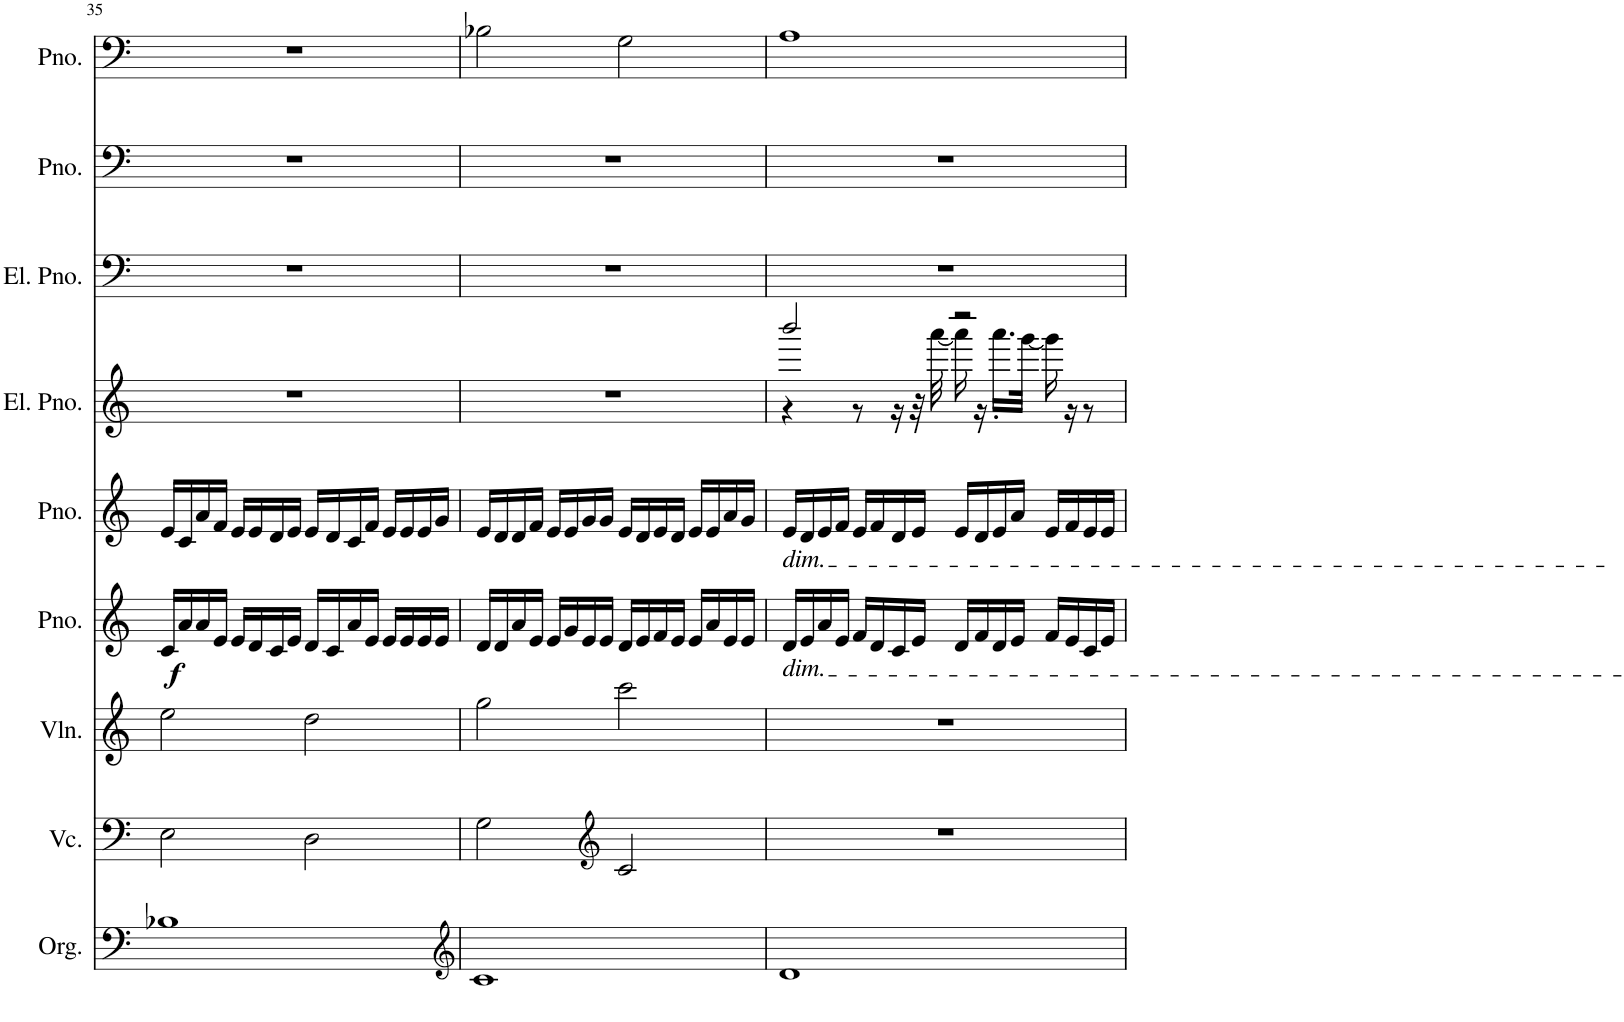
**kern	**kern	**kern	**kern	**dynam	**kern	**kern	**kern	**kern	**kern	**kern	**kern
*part11	*part10	*part9	*part8	*part8	*part7	*part6	*part5	*part4	*part3	*part2	*part1
*staff11	*staff10	*staff9	*staff8	*staff8	*staff7	*staff6	*staff5	*staff4	*staff3	*staff2	*staff1
*I"オルガン	*I"チェロ	*I"ヴァイオリン	*I"ピアノ	*	*I"ピアノ	*I"エレクトリックピアノ	*I"ピアノ	*I"エレクトリックピアノ	*I"エレクトリックピアノ	*I"ピアノ	*I"ピアノ
!!LO:PB:g=z
*clefF4	*clefF4	*clefG2	*clefG2	*	*clefG2	*clefG2	*clefG2	*clefG2	*clefF4	*clefF4	*clefF4
*k[]	*k[]	*k[]	*k[]	*	*k[]	*k[]	*k[]	*k[]	*k[]	*k[]	*k[]
*M4/4	*M4/4	*M4/4	*M4/4	*	*M4/4	*M4/4	*M4/4	*M4/4	*M4/4	*M4/4	*M4/4
=35	=35	=35	=35	=35	=35	=35	=35	=35	=35	=35	=35
!	!	!	!	!LO:DY:b	!	!	!	!	!	!	!
1B-X	2E\	2ee\	16c/LL	f	16e/LL	1r	16e/LL	1r	1r	1r	1r
.	.	.	16a/	.	16c/	.	16c/J	.	.	.	.
.	.	.	16a/	.	16a/	.	16a/L	.	.	.	.
.	.	.	16e/JJ	.	16f/JJ	.	16f/JJ	.	.	.	.
.	.	.	16e/LL	.	16e/LL	.	16e/LL	.	.	.	.
.	.	.	16d/	.	16e/	.	16e/J	.	.	.	.
.	.	.	16c/	.	16d/	.	16d/L	.	.	.	.
.	.	.	16e/JJ	.	16e/JJ	.	16e/JJ	.	.	.	.
.	2D\	2dd\	16d/LL	.	16e/LL	.	16e/LL	.	.	.	.
.	.	.	16c/	.	16d/	.	16d/J	.	.	.	.
.	.	.	16a/	.	16c/	.	16c/L	.	.	.	.
.	.	.	16e/JJ	.	16f/JJ	.	16f/JJ	.	.	.	.
.	.	.	16e/LL	.	16e/LL	.	16e/LL	.	.	.	.
.	.	.	16e/	.	16e/	.	16e/J	.	.	.	.
.	.	.	16e/	.	16e/	.	16e/L	.	.	.	.
.	.	.	16e/JJ	.	16g/JJ	.	16g/JJ	.	.	.	.
=36	=36	=36	=36	=36	=36	=36	=36	=36	=36	=36	=36
*clefG2	*	*	*	*	*	*	*	*	*	*	*
1c	2G\	2gg\	16d/LL	.	16e/LL	1r	16e/LL	1r	1r	1r	2B-X\
.	.	.	16d/	.	16d/	.	16d/J	.	.	.	.
.	.	.	16a/	.	16d/	.	16d/L	.	.	.	.
.	.	.	16e/JJ	.	16f/JJ	.	16f/JJ	.	.	.	.
.	.	.	16e/LL	.	16e/LL	.	16e/LL	.	.	.	.
.	.	.	16g/	.	16e/	.	16e/J	.	.	.	.
.	.	.	16e/	.	16g/	.	16g/L	.	.	.	.
.	.	.	16e/JJ	.	16g/JJ	.	16g/JJ	.	.	.	.
*	*clefG2	*	*	*	*	*	*	*	*	*	*
.	2c/	2ccc\	16d/LL	.	16e/LL	.	16e/LL	.	.	.	2G\
.	.	.	16e/	.	16d/	.	16d/J	.	.	.	.
.	.	.	16f/	.	16e/	.	16e/L	.	.	.	.
.	.	.	16e/JJ	.	16d/JJ	.	16d/JJ	.	.	.	.
.	.	.	16e/LL	.	16e/LL	.	16e/LL	.	.	.	.
.	.	.	16a/	.	16e/	.	16e/J	.	.	.	.
.	.	.	16e/	.	16a/	.	16a/L	.	.	.	.
.	.	.	16e/JJ	.	16g/JJ	.	16g/JJ	.	.	.	.
=37	=37	=37	=37	=37	=37	=37	=37	=37	=37	=37	=37
*	*	*	*	*	*	*^	*	*^	*	*	*
!	!	!	!	!	!	!	!	!LO:TX:a:i:t=dim.	!	!	!	!	!
!	!	!	!	!	!LO:TX:b:i:t=dim.	!	!	!	!	!	!	!	!
!	!	!	!LO:TX:b:i:t=dim.	!	!	!	!	!	!	!	!	!	!
1d	1r	1r	16d/LL	.	16e/LL	2bbb/	4r	16e/LL	2bbb	4r	1r	1r	1A
.	.	.	16e/	.	16d/	.	.	16d/J	.	.	.	.	.
.	.	.	16a/	.	16e/	.	.	16e/L	.	.	.	.	.
.	.	.	16e/JJ	.	16f/JJ	.	.	16f/JJ	.	.	.	.	.
.	.	.	16f/LL	.	16e/LL	.	8r	16e/LL	.	8r	.	.	.
.	.	.	16d/	.	16f/	.	.	16f/J	.	.	.	.	.
.	.	.	16c/	.	16d/	.	16r	16d/L	.	16r	.	.	.
.	.	.	16e/JJ	.	16e/JJ	.	32r	16e/JJ	.	32r	.	.	.
.	.	.	.	.	.	.	[32aaa\	.	.	[32aaa	.	.	.
.	.	.	16d/LL	.	16e/LL	2r	16aaa\]	16e/LL	2r	16aaa]	.	.	.
.	.	.	16f/	.	16d/	.	16r	16d/J	.	16r	.	.	.
.	.	.	16d/	.	16e/	.	16.aaa'\LL	16e/L	.	16.aaa'\LL	.	.	.
.	.	.	16e/JJ	.	16a/JJ	.	.	16a/JJ	.	.	.	.	.
.	.	.	.	.	.	.	[32ggg\JJk	.	.	[32ggg\JJk	.	.	.
.	.	.	16f/LL	.	16e/LL	.	16ggg\]	16e/LL	.	16ggg]	.	.	.
.	.	.	16e/	.	16f/	.	16r	16f/J	.	16r	.	.	.
.	.	.	16c/	.	16e/	.	8r	16e/L	.	8r	.	.	.
.	.	.	16e/JJ	.	16e/JJ	.	.	16e/JJ	.	.	.	.	.
*	*	*	*	*	*	*v	*v	*	*v	*v	*	*	*
=	=	=	=	=	=	=	=	=	=	=	=
*-	*-	*-	*-	*-	*-	*-	*-	*-	*-	*-	*-
